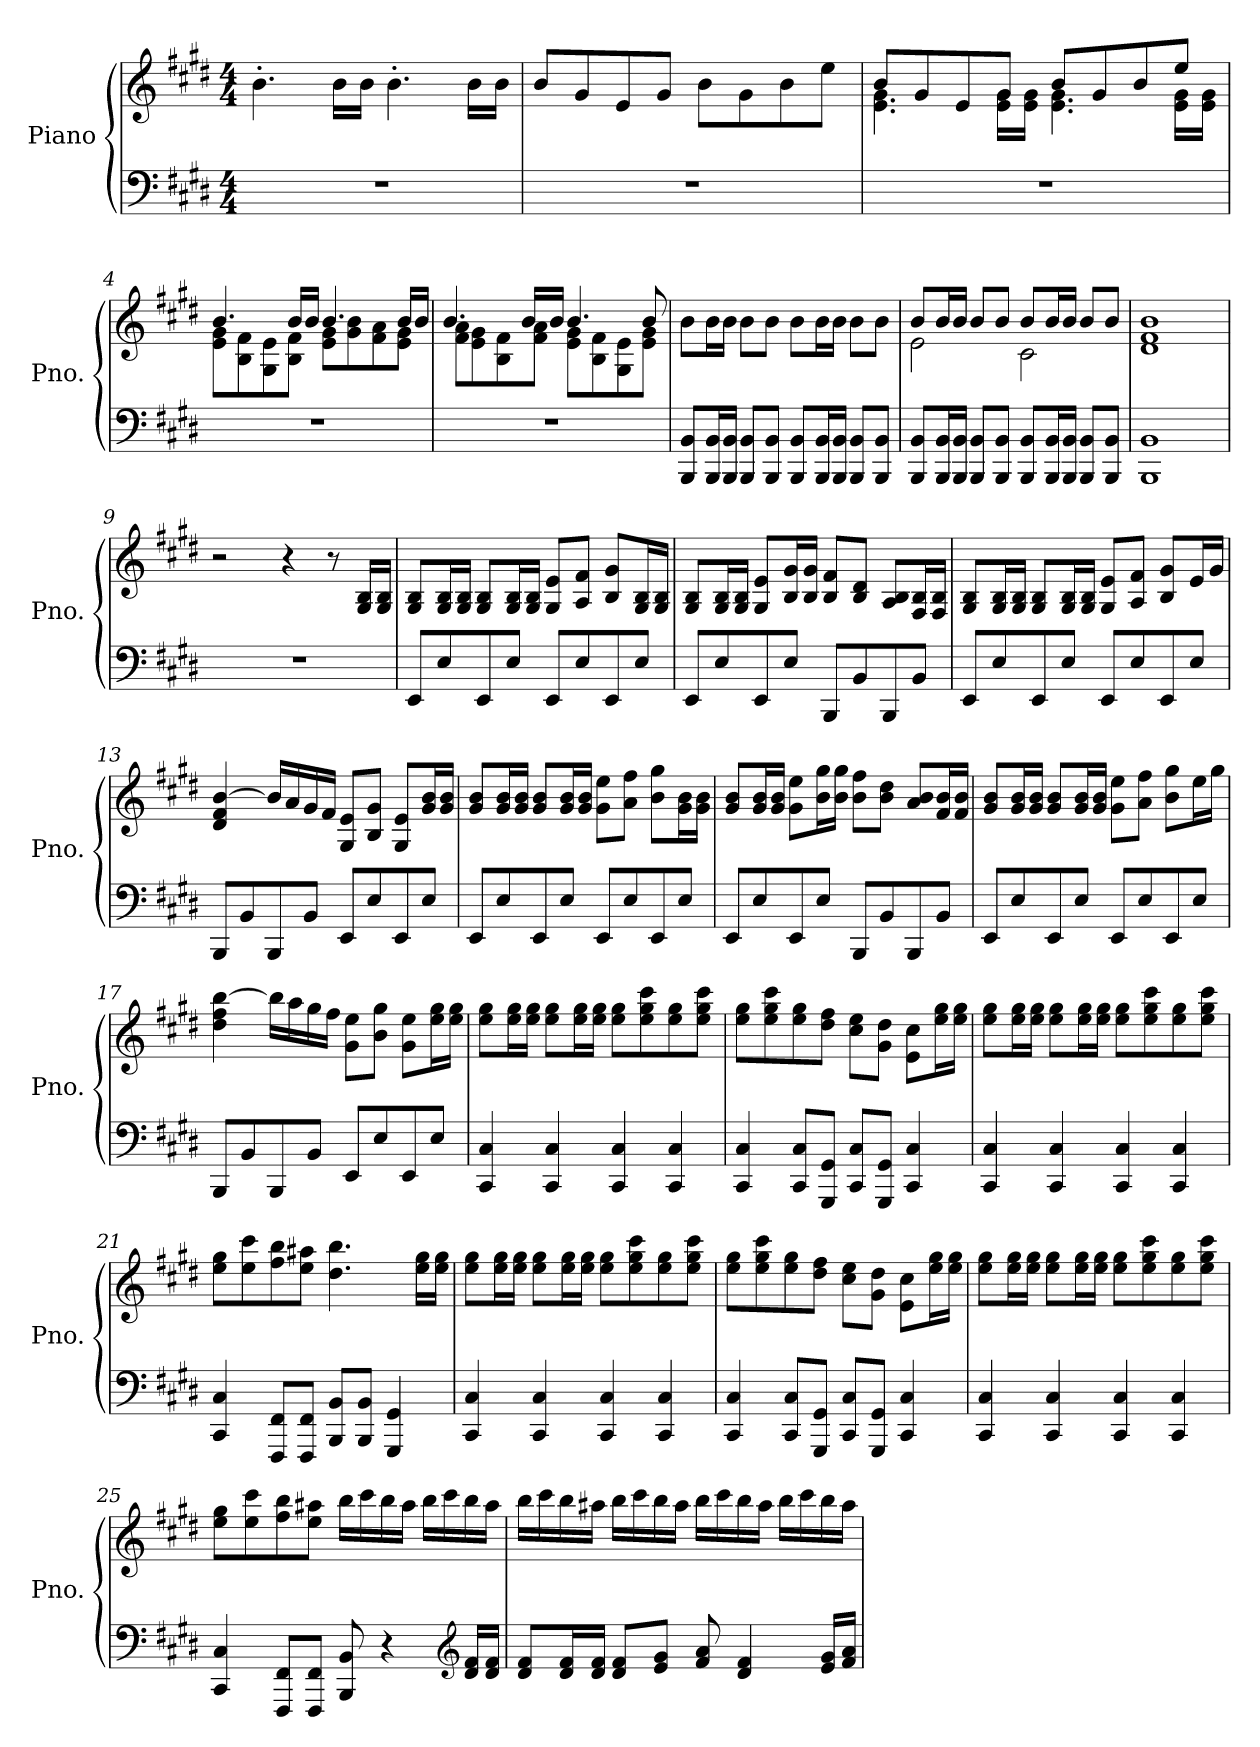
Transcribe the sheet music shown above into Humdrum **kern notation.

**kern	**kern
*part1	*part1
*staff2	*staff1
*I"Piano	*
*I'Pno.	*
*clefF4	*clefG2
*k[f#c#g#d#]	*k[f#c#g#d#]
*M4/4	*M4/4
*MM160	*MM160
=1	=1
1r	4.b'\
.	16b\LL
.	16b\JJ
.	4.b'\
.	16b\LL
.	16b\JJ
=2	=2
1r	8b/L
.	8g#/
.	8e/
.	8g#/J
.	8b\L
.	8g#\
.	8b\
.	8ee\J
=3	=3
*	*^
1r	8b/L	4.e\ 4.g#\
.	8g#/	.
.	8e/	.
.	8g#/J	16e\ 16g#\LL
.	.	16e\ 16g#\JJ
.	8b/L	4.e\ 4.g#\
.	8g#/	.
.	8b/	.
.	8ee/J	16e\ 16g#\LL
.	.	16e\ 16g#\JJ
=4	=4	=4
1r	4.b/	8e\ 8g#\L
.	.	8B\ 8f#\
.	.	8G#\ 8e\
.	16b/LL	8B\ 8f#\J
.	16b/JJ	.
.	4.b/	8e\ 8g#\L
.	.	8g#\ 8b\
.	.	8f#\ 8a\
.	16b/LL	8e\ 8g#\J
.	16b/JJ	.
!!LO:LB:g=z	!!
=5	=5	=5
1r	4.b/	8f#\ 8a\L
.	.	8e\ 8g#\
.	.	8B\ 8f#\
.	16b/LL	8f#\ 8a\J
.	16b/JJ	.
.	4.b/	8e\ 8g#\L
.	.	8B\ 8f#\
.	.	8G#\ 8e\
.	8b/	8e\ 8g#\J
*	*v	*v
=6	=6
8BBB/ 8BB/L	8b\L
16BBB/ 16BB/L	16b\L
16BBB/ 16BB/JJ	16b\JJ
8BBB/ 8BB/L	8b\L
8BBB/ 8BB/J	8b\J
8BBB/ 8BB/L	8b\L
16BBB/ 16BB/L	16b\L
16BBB/ 16BB/JJ	16b\JJ
8BBB/ 8BB/L	8b\L
8BBB/ 8BB/J	8b\J
=7	=7
*	*^
8BBB/ 8BB/L	8b/L	2e\
16BBB/ 16BB/L	16b/L	.
16BBB/ 16BB/JJ	16b/JJ	.
8BBB/ 8BB/L	8b/L	.
8BBB/ 8BB/J	8b/J	.
8BBB/ 8BB/L	8b/L	2c#\
16BBB/ 16BB/L	16b/L	.
16BBB/ 16BB/JJ	16b/JJ	.
8BBB/ 8BB/L	8b/L	.
8BBB/ 8BB/J	8b/J	.
*	*v	*v
=8	=8
1BBB 1BB	1d# 1f# 1b
!!LO:LB:g=z
=9	=9
1r	2r
.	4r
.	8r
.	16G#/ 16B/LL
.	16G#/ 16B/JJ
=10	=10
8EE/L	8G#/ 8B/L
8E/	16G#/ 16B/L
.	16G#/ 16B/JJ
8EE/	8G#/ 8B/L
8E/J	16G#/ 16B/L
.	16G#/ 16B/JJ
8EE/L	8G#/ 8e/L
8E/	8A/ 8f#/J
8EE/	8B/ 8g#/L
8E/J	16G#/ 16B/L
.	16G#/ 16B/JJ
=11	=11
8EE/L	8G#/ 8B/L
8E/	16G#/ 16B/L
.	16G#/ 16B/JJ
8EE/	8G#/ 8e/L
8E/J	16B/ 16g#/L
.	16B/ 16g#/JJ
8BBB/L	8B/ 8f#/L
8BB/	8B/ 8d#/J
8BBB/	8A/ 8B/L
8BB/J	16F#/ 16B/L
.	16F#/ 16B/JJ
!!LO:LB:g=z
=12	=12
8EE/L	8G#/ 8B/L
8E/	16G#/ 16B/L
.	16G#/ 16B/JJ
8EE/	8G#/ 8B/L
8E/J	16G#/ 16B/L
.	16G#/ 16B/JJ
8EE/L	8G#/ 8e/L
8E/	8A/ 8f#/J
8EE/	8B/ 8g#/L
8E/J	16e/L
.	16g#/JJ
=13	=13
8BBB/L	4d#/ 4f#/ [4b/
8BB/	.
8BBB/	16b/LL]
.	16a/
8BB/J	16g#/
.	16f#/JJ
8EE/L	8G#/ 8e/L
8E/	8B/ 8g#/J
8EE/	8G#/ 8e/L
8E/J	16g#/ 16b/L
.	16g#/ 16b/JJ
=14	=14
8EE/L	8g#/ 8b/L
8E/	16g#/ 16b/L
.	16g#/ 16b/JJ
8EE/	8g#/ 8b/L
8E/J	16g#/ 16b/L
.	16g#/ 16b/JJ
8EE/L	8g#\ 8ee\L
8E/	8a\ 8ff#\J
8EE/	8b\ 8gg#\L
8E/J	16g#\ 16b\L
.	16g#\ 16b\JJ
!!LO:LB:g=z
=15	=15
8EE/L	8g#/ 8b/L
8E/	16g#/ 16b/L
.	16g#/ 16b/JJ
8EE/	8g#\ 8ee\L
8E/J	16b\ 16gg#\L
.	16b\ 16gg#\JJ
8BBB/L	8b\ 8ff#\L
8BB/	8b\ 8dd#\J
8BBB/	8a/ 8b/L
8BB/J	16f#/ 16b/L
.	16f#/ 16b/JJ
=16	=16
8EE/L	8g#/ 8b/L
8E/	16g#/ 16b/L
.	16g#/ 16b/JJ
8EE/	8g#/ 8b/L
8E/J	16g#/ 16b/L
.	16g#/ 16b/JJ
8EE/L	8g#\ 8ee\L
8E/	8a\ 8ff#\J
8EE/	8b\ 8gg#\L
8E/J	16ee\L
.	16gg#\JJ
=17	=17
8BBB/L	4dd#\ 4ff#\ [4bb\
8BB/	.
8BBB/	16bb\LL]
.	16aa\
8BB/J	16gg#\
.	16ff#\JJ
8EE/L	8g#\ 8ee\L
8E/	8b\ 8gg#\J
8EE/	8g#\ 8ee\L
8E/J	16ee\ 16gg#\L
.	16ee\ 16gg#\JJ
=18	=18
4CC#/ 4C#/	8ee\ 8gg#\L
.	16ee\ 16gg#\L
.	16ee\ 16gg#\JJ
4CC#/ 4C#/	8ee\ 8gg#\L
.	16ee\ 16gg#\L
.	16ee\ 16gg#\JJ
4CC#/ 4C#/	8ee\ 8gg#\L
.	8ee\ 8gg#\ 8ccc#\
4CC#/ 4C#/	8ee\ 8gg#\
.	8ee\ 8gg#\ 8ccc#\J
!!LO:PB:g=z
=19	=19
4CC#/ 4C#/	8ee\ 8gg#\L
.	8ee\ 8gg#\ 8ccc#\
8CC#/ 8C#/L	8ee\ 8gg#\
8GGG#/ 8GG#/J	8dd#\ 8ff#\J
8CC#/ 8C#/L	8cc#\ 8ee\L
8GGG#/ 8GG#/J	8g#\ 8dd#\J
4CC#/ 4C#/	8e\ 8cc#\L
.	16ee\ 16gg#\L
.	16ee\ 16gg#\JJ
=20	=20
4CC#/ 4C#/	8ee\ 8gg#\L
.	16ee\ 16gg#\L
.	16ee\ 16gg#\JJ
4CC#/ 4C#/	8ee\ 8gg#\L
.	16ee\ 16gg#\L
.	16ee\ 16gg#\JJ
4CC#/ 4C#/	8ee\ 8gg#\L
.	8ee\ 8gg#\ 8ccc#\
4CC#/ 4C#/	8ee\ 8gg#\
.	8ee\ 8gg#\ 8ccc#\J
=21	=21
4CC#/ 4C#/	8ee\ 8gg#\L
.	8ee\ 8ccc#\
8FFF#/ 8FF#/L	8ff#\ 8bb\
8FFF#/ 8FF#/J	8ee\ 8aa#X\J
8BBB/ 8BB/L	4.dd#\ 4.bb\
8BBB/ 8BB/J	.
4GGG#/ 4GG#/	.
.	16ee\ 16gg#\LL
.	16ee\ 16gg#\JJ
=22	=22
4CC#/ 4C#/	8ee\ 8gg#\L
.	16ee\ 16gg#\L
.	16ee\ 16gg#\JJ
4CC#/ 4C#/	8ee\ 8gg#\L
.	16ee\ 16gg#\L
.	16ee\ 16gg#\JJ
4CC#/ 4C#/	8ee\ 8gg#\L
.	8ee\ 8gg#\ 8ccc#\
4CC#/ 4C#/	8ee\ 8gg#\
.	8ee\ 8gg#\ 8ccc#\J
!!LO:LB:g=z
=23	=23
4CC#/ 4C#/	8ee\ 8gg#\L
.	8ee\ 8gg#\ 8ccc#\
8CC#/ 8C#/L	8ee\ 8gg#\
8GGG#/ 8GG#/J	8dd#\ 8ff#\J
8CC#/ 8C#/L	8cc#\ 8ee\L
8GGG#/ 8GG#/J	8g#\ 8dd#\J
4CC#/ 4C#/	8e\ 8cc#\L
.	16ee\ 16gg#\L
.	16ee\ 16gg#\JJ
=24	=24
4CC#/ 4C#/	8ee\ 8gg#\L
.	16ee\ 16gg#\L
.	16ee\ 16gg#\JJ
4CC#/ 4C#/	8ee\ 8gg#\L
.	16ee\ 16gg#\L
.	16ee\ 16gg#\JJ
4CC#/ 4C#/	8ee\ 8gg#\L
.	8ee\ 8gg#\ 8ccc#\
4CC#/ 4C#/	8ee\ 8gg#\
.	8ee\ 8gg#\ 8ccc#\J
=25	=25
4CC#/ 4C#/	8ee\ 8gg#\L
.	8ee\ 8ccc#\
8FFF#/ 8FF#/L	8ff#\ 8bb\
8FFF#/ 8FF#/J	8ee\ 8aa#X\J
8BBB/ 8BB/	16bb\LL
.	16ccc#\
4r	16bb\
.	16aa#\JJ
.	16bb\LL
.	16ccc#\
*clefG2	*
16d#/ 16f#/LL	16bb\
16d#/ 16f#/JJ	16aa#\JJ
!!LO:LB:g=z
=26	=26
8d#/ 8f#/L	16bb\LL
.	16ccc#\
16d#/ 16f#/L	16bb\
16d#/ 16f#/JJ	16aa#X\JJ
8d#/ 8f#/L	16bb\LL
.	16ccc#\
8e/ 8g#/J	16bb\
.	16aa#\JJ
8f#/ 8a/	16bb\LL
.	16ccc#\
4d#/ 4f#/	16bb\
.	16aa#\JJ
.	16bb\LL
.	16ccc#\
16e/ 16g#/LL	16bb\
16f#/ 16a/JJ	16aa#\JJ
=	=
*-	*-
